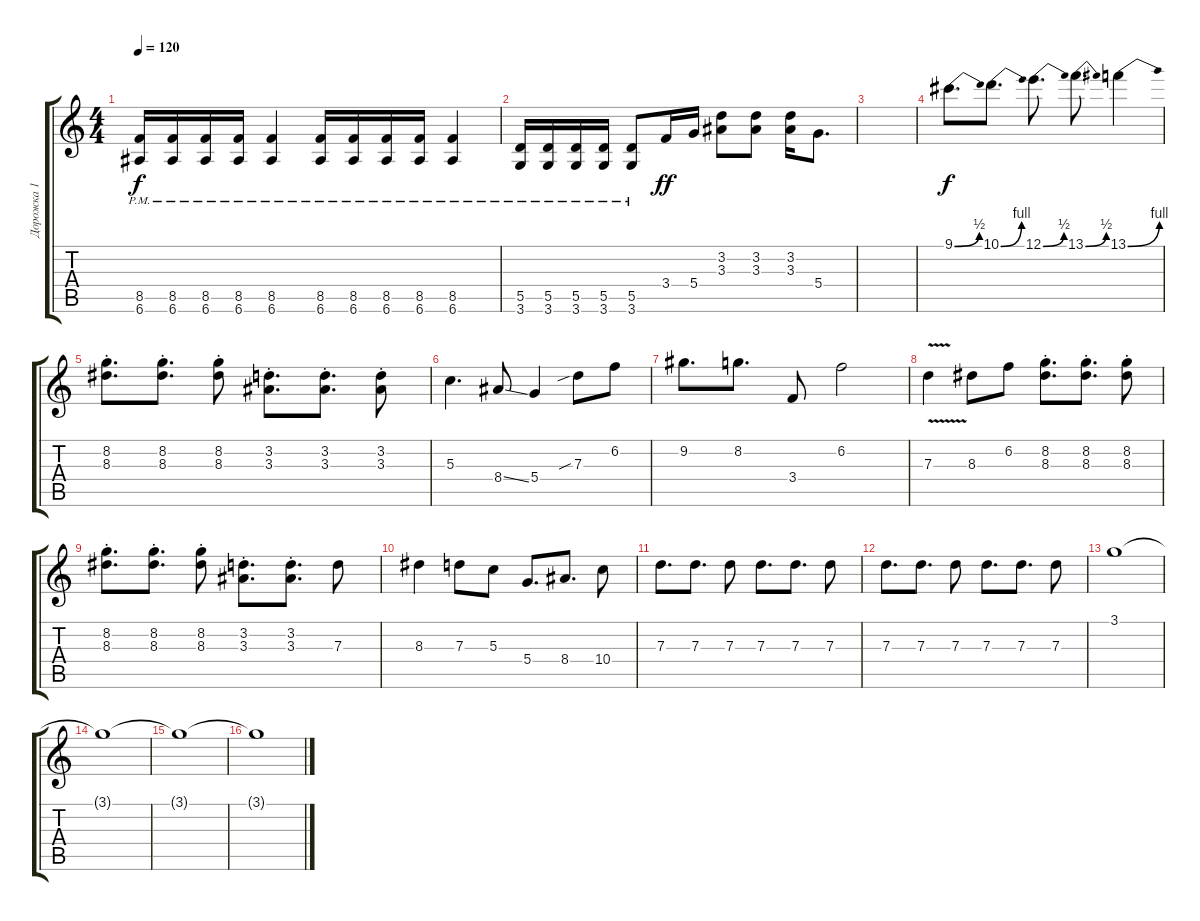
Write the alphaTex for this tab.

\track ("Дорожка 1" "Дорожка 1") {instrument overdrivenguitar}
\staff {score tabs}
\tuning (E4 B3 G3 D3 A2 E2) {hide}
\ts (4 4)
\tempo 120
\clef g2
\ks c
(8.5{pm} 6.6{pm}).16{dy f} (8.5{pm} 6.6{pm}).16 (8.5{pm} 6.6{pm}).16 (8.5{pm} 6.6{pm}).16 (8.5{pm} 6.6{pm}).4 (8.5{pm} 6.6{pm}).16 (8.5{pm} 6.6{pm}).16 (8.5{pm} 6.6{pm}).16 (8.5{pm} 6.6{pm}).16 (8.5{pm} 6.6{pm}).4 |
(5.5{pm} 3.6{pm}).16 (5.5{pm} 3.6{pm}).16 (5.5{pm} 3.6{pm}).16 (5.5{pm} 3.6{pm}).16 (5.5{pm} 3.6{pm}).8 3.4.16{dy ff} 5.4.16 (3.2 3.3).8 (3.2 3.3).8 (3.2 3.3).16 5.4.8{d} |
|
9.1{be (bend 0 0 60 2)}.8{d dy f} 10.1{be (bend 0 0 60 4)}.8{d} 12.1{be (bend 0 0 60 2)}.8{d} 13.1{be (bend 0 0 60 2)}.8{d} 13.1{be (bend 0 0 60 4)}.4 |
(8.2{st} 8.3{st}).8{d} (8.2{st} 8.3{st}).8{d} (8.2{st} 8.3{st}).8 (3.2{st} 3.3{st}).8{d} (3.2{st} 3.3{st}).8{d} (3.2{st} 3.3{st}).8 |
5.3.4{d} 8.4{ss}.8 5.4.4 7.3{sib}.8 6.2.8 |
9.2.8{d} 8.2.8{d} 3.4.8 6.2.2 |
7.3{v}.4 8.3.8 6.2.8 (8.2{st} 8.3{st}).8{d} (8.2{st} 8.3{st}).8{d} (8.2{st} 8.3{st}).8 |
(8.2{st} 8.3{st}).8{d} (8.2{st} 8.3{st}).8{d} (8.2{st} 8.3{st}).8 (3.2{st} 3.3{st}).8{d} (3.2{st} 3.3{st}).8{d} 7.3.8 |
8.3.4 7.3.8 5.3.8 5.4.8{d} 8.4.8{d} 10.4.8 |
7.3.8{d} 7.3.8{d} 7.3.8 7.3.8{d} 7.3.8{d} 7.3.8 |
7.3.8{d} 7.3.8{d} 7.3.8 7.3.8{d} 7.3.8{d} 7.3.8 |
3.1.1 |
3.1{t}.1 |
3.1{t}.1 |
3.1{t}.1
